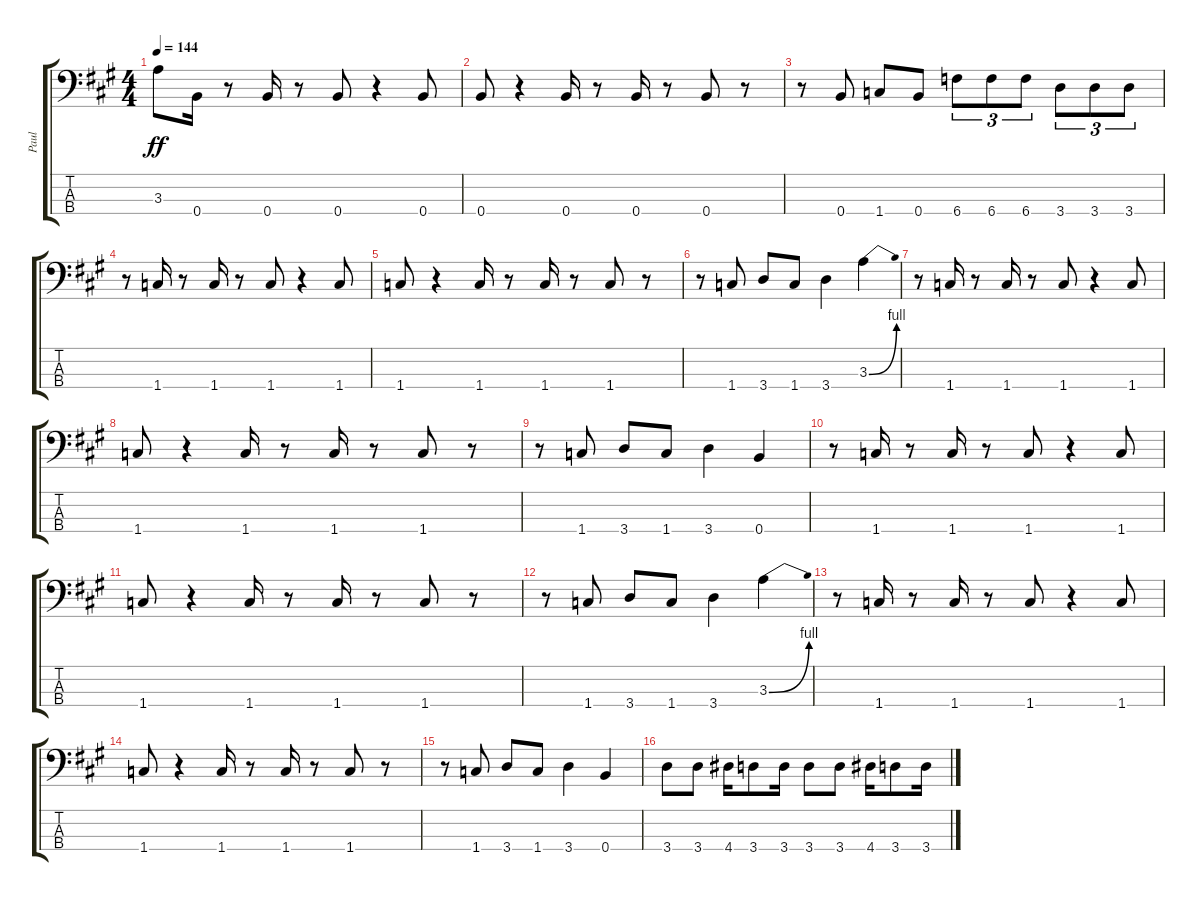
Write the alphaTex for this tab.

\track ("Paul" "Paul") {instrument electricbassfinger}
\staff {score tabs}
\tuning (E3 B2 Gb2 B1) {hide}
\ts (4 4)
\tempo 144
\clef f4
\ks a
3.3{t}.8{dy ff} 0.4.16 r.8 0.4.16 r.8 0.4.8 r.4 0.4.8 |
0.4.8 r.4 0.4.16 r.8 0.4.16 r.8 0.4.8 r.8 |
r.8 0.4.8 1.4.8 0.4.8 6.4.8{tu (3 2)} 6.4.8{tu (3 2)} 6.4.8{tu (3 2)} 3.4.8{tu (3 2)} 3.4.8{tu (3 2)} 3.4.8{tu (3 2)} |
r.8 1.4.16 r.8 1.4.16 r.8 1.4.8 r.4 1.4.8 |
1.4.8 r.4 1.4.16 r.8 1.4.16 r.8 1.4.8 r.8 |
r.8 1.4.8 3.4.8 1.4.8 3.4.4 3.3{be (bend 0 0 60 4)}.4 |
r.8 1.4.16 r.8 1.4.16 r.8 1.4.8 r.4 1.4.8 |
1.4.8 r.4 1.4.16 r.8 1.4.16 r.8 1.4.8 r.8 |
r.8 1.4.8 3.4.8 1.4.8 3.4.4 0.4.4 |
r.8 1.4.16 r.8 1.4.16 r.8 1.4.8 r.4 1.4.8 |
1.4.8 r.4 1.4.16 r.8 1.4.16 r.8 1.4.8 r.8 |
r.8 1.4.8 3.4.8 1.4.8 3.4.4 3.3{be (bend 0 0 60 4)}.4 |
r.8 1.4.16 r.8 1.4.16 r.8 1.4.8 r.4 1.4.8 |
1.4.8 r.4 1.4.16 r.8 1.4.16 r.8 1.4.8 r.8 |
r.8 1.4.8 3.4.8 1.4.8 3.4.4 0.4.4 |
3.4.8 3.4.8 4.4.16 3.4.8 3.4.16 3.4.8 3.4.8 4.4.16 3.4.8 3.4.16
